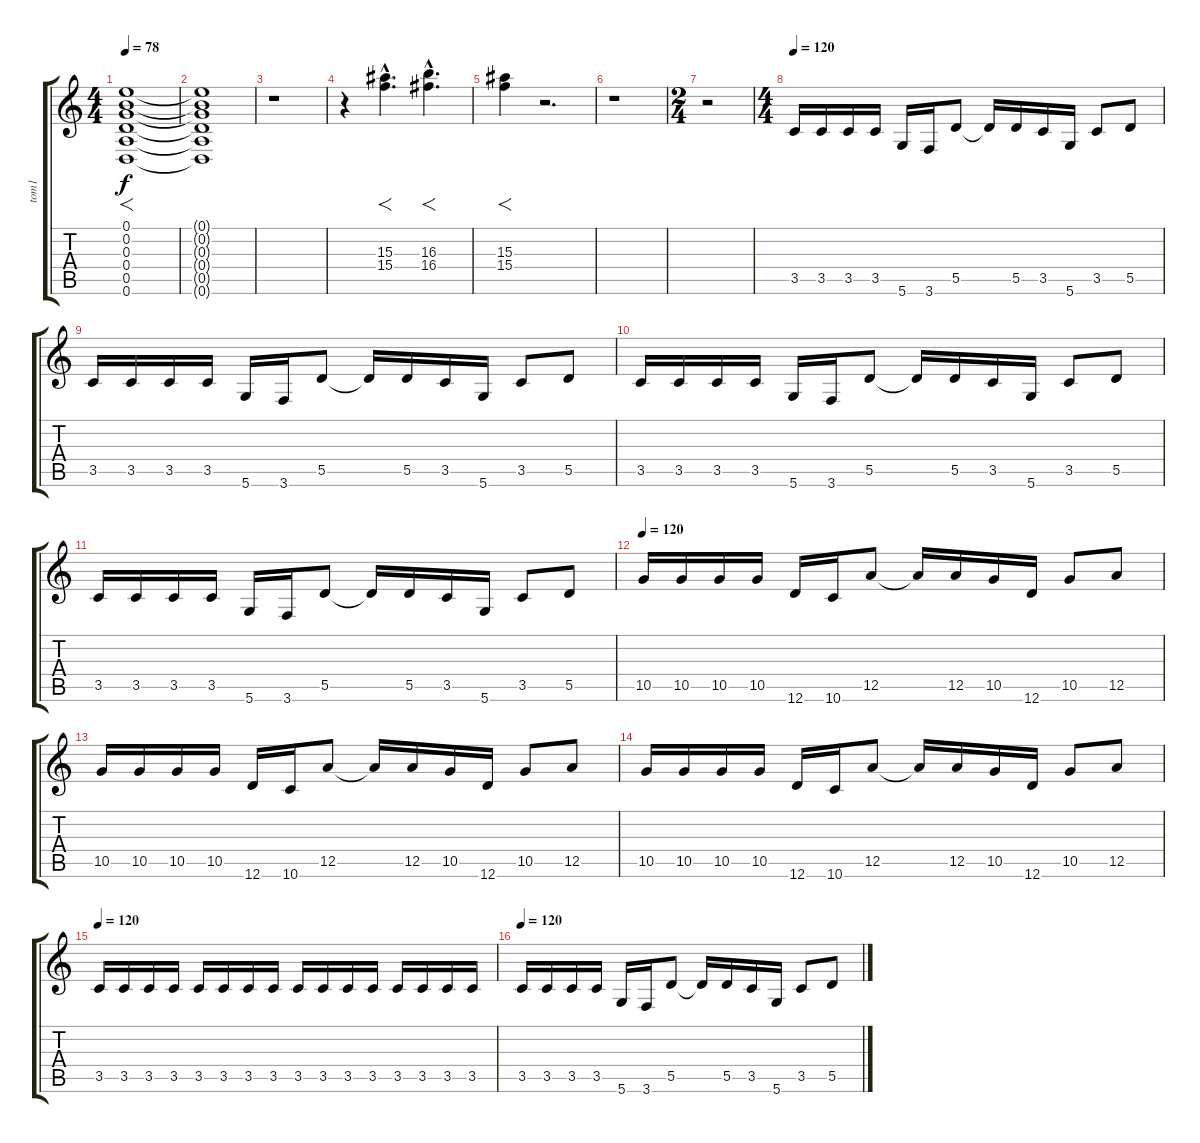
\track ("tom1" "tom1") {instrument distortionguitar}
\staff {score tabs}
\tuning (E4 B3 G3 D3 A2 D2) {hide}
\ts (4 4)
\tempo 78
\clef g2
\ks c
(0.1 0.2 0.3 0.4 0.5 0.6).1{f dy f} |
(0.1{t} 0.2{t} 0.3{t} 0.4{t} 0.5{t} 0.6{t}).1 |
r.1 |
r.4 (15.3{hac} 15.4{hac}).4{f d} (16.3{hac} 16.4{hac}).4{f d} |
(15.3 15.4).4{f} r.2{d} |
r.1 |
\ts (2 4)
r.2 |
\ts (4 4)
\tempo 120
3.5.16 3.5.16 3.5.16 3.5.16 5.6.16 3.6.16 5.5.8 5.5{t}.16 5.5.16 3.5.16 5.6.16 3.5.8 5.5.8 |
3.5.16 3.5.16 3.5.16 3.5.16 5.6.16 3.6.16 5.5.8 5.5{t}.16 5.5.16 3.5.16 5.6.16 3.5.8 5.5.8 |
3.5.16 3.5.16 3.5.16 3.5.16 5.6.16 3.6.16 5.5.8 5.5{t}.16 5.5.16 3.5.16 5.6.16 3.5.8 5.5.8 |
3.5.16 3.5.16 3.5.16 3.5.16 5.6.16 3.6.16 5.5.8 5.5{t}.16 5.5.16 3.5.16 5.6.16 3.5.8 5.5.8 |
\tempo 120
10.5.16 10.5.16 10.5.16 10.5.16 12.6.16 10.6.16 12.5.8 12.5{t}.16 12.5.16 10.5.16 12.6.16 10.5.8 12.5.8 |
10.5.16 10.5.16 10.5.16 10.5.16 12.6.16 10.6.16 12.5.8 12.5{t}.16 12.5.16 10.5.16 12.6.16 10.5.8 12.5.8 |
10.5.16 10.5.16 10.5.16 10.5.16 12.6.16 10.6.16 12.5.8 12.5{t}.16 12.5.16 10.5.16 12.6.16 10.5.8 12.5.8 |
\tempo 120
3.5.16 3.5.16 3.5.16 3.5.16 3.5.16 3.5.16 3.5.16 3.5.16 3.5.16 3.5.16 3.5.16 3.5.16 3.5.16 3.5.16 3.5.16 3.5.16 |
\tempo 120
3.5.16 3.5.16 3.5.16 3.5.16 5.6.16 3.6.16 5.5.8 5.5{t}.16 5.5.16 3.5.16 5.6.16 3.5.8 5.5.8
